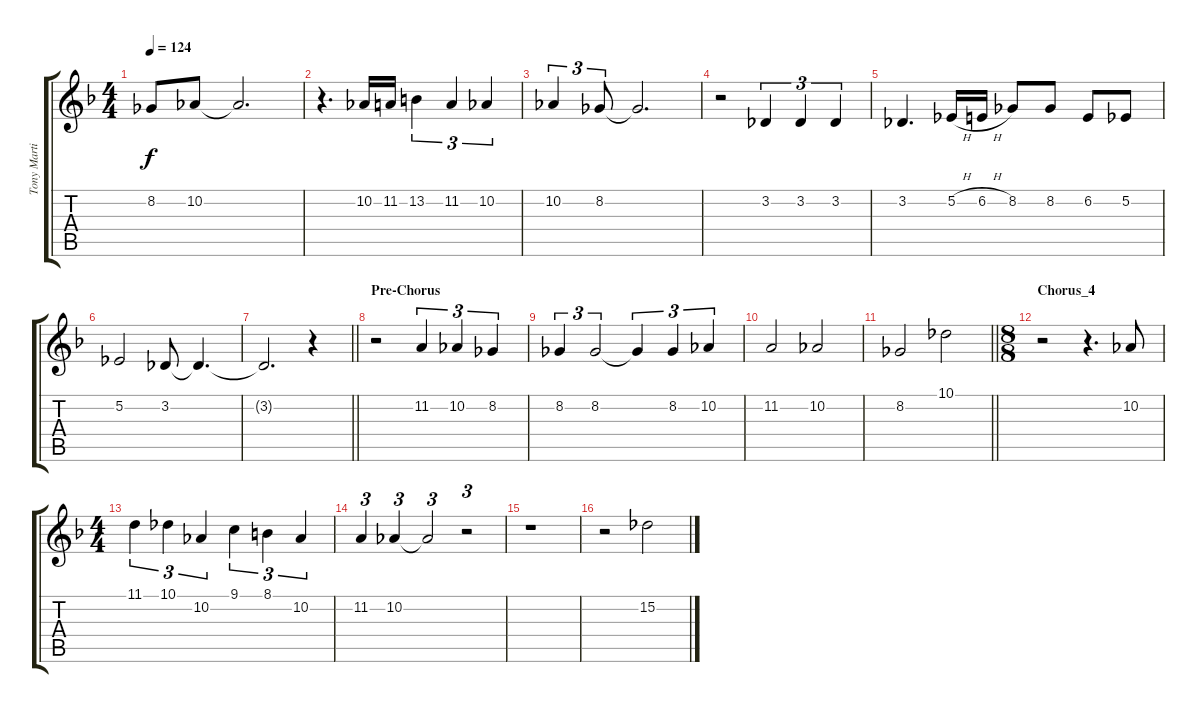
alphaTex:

\track ("Tony Martin" "Tony Marti") {instrument stringensemble1}
\staff {score tabs}
\tuning (Eb4 Bb3 Gb3 Db3 Ab2 Eb2) {hide}
\ts (4 4)
\tempo 124
\clef g2
\ks f
8.2.8{dy f} 10.2.8 10.2{t}.2{d} |
r.4{d} 10.2.16 11.2.16 13.2.4{tu (3 2)} 11.2.4{tu (3 2)} 10.2.4{tu (3 2)} |
10.2.4{tu (3 2)} 8.2.8{tu (3 2)} 8.2{t}.2{d} |
r.2 3.2.4{tu (3 2)} 3.2.4{tu (3 2)} 3.2.4{tu (3 2)} |
3.2.4{d} 5.2{h}.16 6.2{h}.16 8.2.8 8.2.8 6.2.8 5.2.8 |
5.2.2 3.2.8 3.2{t}.4{d} |
\barLineRight lightlight
3.2{t}.2{d} r.4 |
\section ("" "Pre-Chorus")
r.2 11.2.4{tu (3 2)} 10.2.4{tu (3 2)} 8.2.4{tu (3 2)} |
8.2.4{tu (3 2)} 8.2.2{tu (3 2)} 8.2{t}.4{tu (3 2)} 8.2.4{tu (3 2)} 10.2.4{tu (3 2)} |
11.2.2 10.2.2 |
\barLineRight lightlight
8.2.2 10.1.2 |
\ts (8 8)
\section ("" "Chorus_4")
r.2 r.4{d} 10.2.8 |
\ts (4 4)
11.1.4{tu (3 2)} 10.1.4{tu (3 2)} 10.2.4{tu (3 2)} 9.1.4{tu (3 2)} 8.1.4{tu (3 2)} 10.2.4{tu (3 2)} |
11.2.4{tu (3 2)} 10.2.4{tu (3 2)} 10.2{t}.2{tu (3 2)} r.2{tu (3 2)} |
r.1 |
r.2 15.2.2
